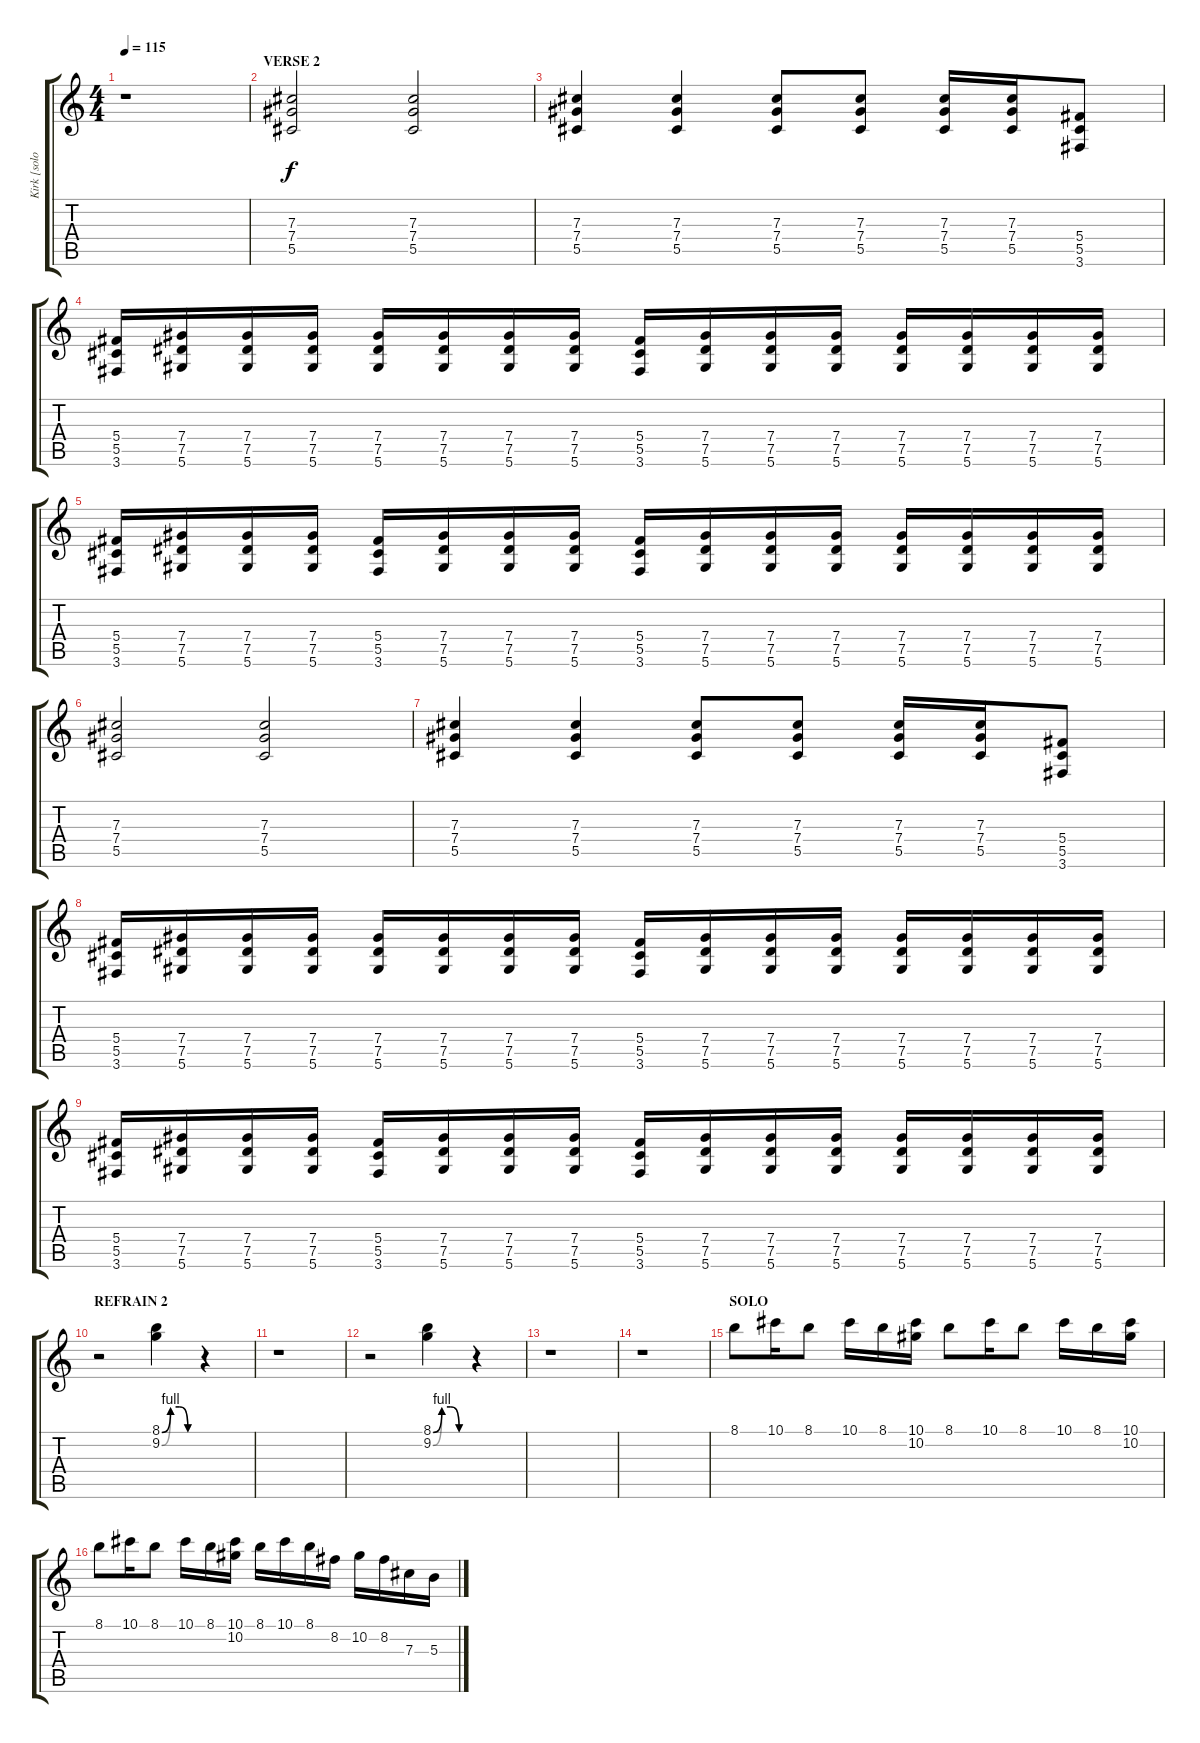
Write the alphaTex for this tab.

\track ("Kirk [solo guitar]" "Kirk [solo") {instrument overdrivenguitar}
\staff {score tabs}
\tuning (Eb4 Bb3 Gb3 Db3 Ab2 Eb2) {hide}
\ts (4 4)
\tempo 115
\clef g2
\ks c
r.1{dy f} |
\section ("" "VERSE 2")
(7.3 7.4 5.5).2 (7.3 7.4 5.5).2 |
(7.3 7.4 5.5).4 (7.3 7.4 5.5).4 (7.3 7.4 5.5).8 (7.3 7.4 5.5).8 (7.3 7.4 5.5).16 (7.3 7.4 5.5).16 (5.4 5.5 3.6).8 |
(5.4 5.5 3.6).16 (7.4 7.5 5.6).16 (7.4 7.5 5.6).16 (7.4 7.5 5.6).16 (7.4 7.5 5.6).16 (7.4 7.5 5.6).16 (7.4 7.5 5.6).16 (7.4 7.5 5.6).16 (5.4 5.5 3.6).16 (7.4 7.5 5.6).16 (7.4 7.5 5.6).16 (7.4 7.5 5.6).16 (7.4 7.5 5.6).16 (7.4 7.5 5.6).16 (7.4 7.5 5.6).16 (7.4 7.5 5.6).16 |
(5.4 5.5 3.6).16 (7.4 7.5 5.6).16 (7.4 7.5 5.6).16 (7.4 7.5 5.6).16 (5.4 5.5 3.6).16 (7.4 7.5 5.6).16 (7.4 7.5 5.6).16 (7.4 7.5 5.6).16 (5.4 5.5 3.6).16 (7.4 7.5 5.6).16 (7.4 7.5 5.6).16 (7.4 7.5 5.6).16 (7.4 7.5 5.6).16 (7.4 7.5 5.6).16 (7.4 7.5 5.6).16 (7.4 7.5 5.6).16 |
(7.3 7.4 5.5).2 (7.3 7.4 5.5).2 |
(7.3 7.4 5.5).4 (7.3 7.4 5.5).4 (7.3 7.4 5.5).8 (7.3 7.4 5.5).8 (7.3 7.4 5.5).16 (7.3 7.4 5.5).16 (5.4 5.5 3.6).8 |
(5.4 5.5 3.6).16 (7.4 7.5 5.6).16 (7.4 7.5 5.6).16 (7.4 7.5 5.6).16 (7.4 7.5 5.6).16 (7.4 7.5 5.6).16 (7.4 7.5 5.6).16 (7.4 7.5 5.6).16 (5.4 5.5 3.6).16 (7.4 7.5 5.6).16 (7.4 7.5 5.6).16 (7.4 7.5 5.6).16 (7.4 7.5 5.6).16 (7.4 7.5 5.6).16 (7.4 7.5 5.6).16 (7.4 7.5 5.6).16 |
(5.4 5.5 3.6).16 (7.4 7.5 5.6).16 (7.4 7.5 5.6).16 (7.4 7.5 5.6).16 (5.4 5.5 3.6).16 (7.4 7.5 5.6).16 (7.4 7.5 5.6).16 (7.4 7.5 5.6).16 (5.4 5.5 3.6).16 (7.4 7.5 5.6).16 (7.4 7.5 5.6).16 (7.4 7.5 5.6).16 (7.4 7.5 5.6).16 (7.4 7.5 5.6).16 (7.4 7.5 5.6).16 (7.4 7.5 5.6).16 |
\section ("" "REFRAIN 2")
r.2 (8.1{be (custom 0 0 15 4 30 4 45 0 60 0)} 9.2{be (custom 0 0 15 4 30 4 45 0 60 0)}).4 r.4 |
r.1 |
r.2 (8.1{be (custom 0 0 15 4 30 4 45 0 60 0)} 9.2{be (custom 0 0 15 4 30 4 45 0 60 0)}).4 r.4 |
r.1 |
r.1 |
\section ("" "SOLO")
8.1.8 10.1.16 8.1.8 10.1.16 8.1.16 (10.1 10.2).16 8.1.8 10.1.16 8.1.8 10.1.16 8.1.16 (10.1 10.2).16 |
8.1.8 10.1.16 8.1.8 10.1.16 8.1.16 (10.1 10.2).16 8.1.16 10.1.16 8.1.16 8.2.16 10.2.16 8.2.16 7.3.16 5.3.16
